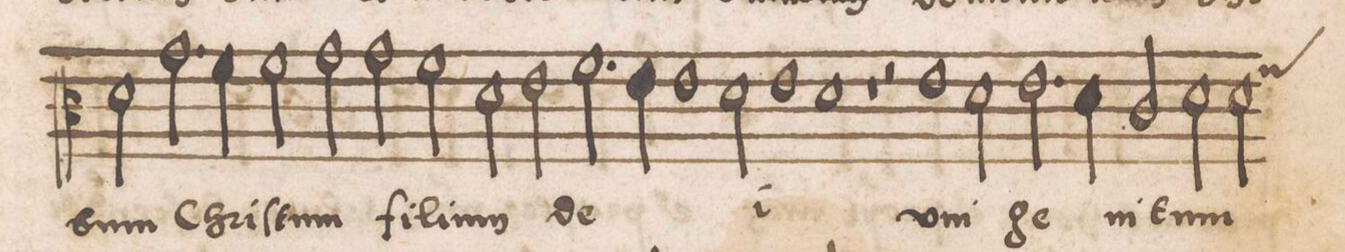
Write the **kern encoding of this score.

**kern	**text
*I"CANTVS	*
*clefC3	*
*k[]	*
*met(c|)	*
*M2/1	*
2d\	-ſum
2.g\	Chri-
=19	=19
4f\	.
2f\	-ſtum
2g\	.
2g\	fi-
=20	=20
2f\	-li-
2d\	-um
2e\	.
2.f\	de-
=21	=21
4e\	.
1e	.
2d\	-i
=22	=22
1e	.
1d	.
=23	=23
1r	.
2r	.
1e	u-
=24	=24
2d\	-ni-
2.e\	-ge-
4d\	.
=25	=25
2c/	-ni-
2d\	-tum
*custos:f	*
2d\	.
*-	*-
